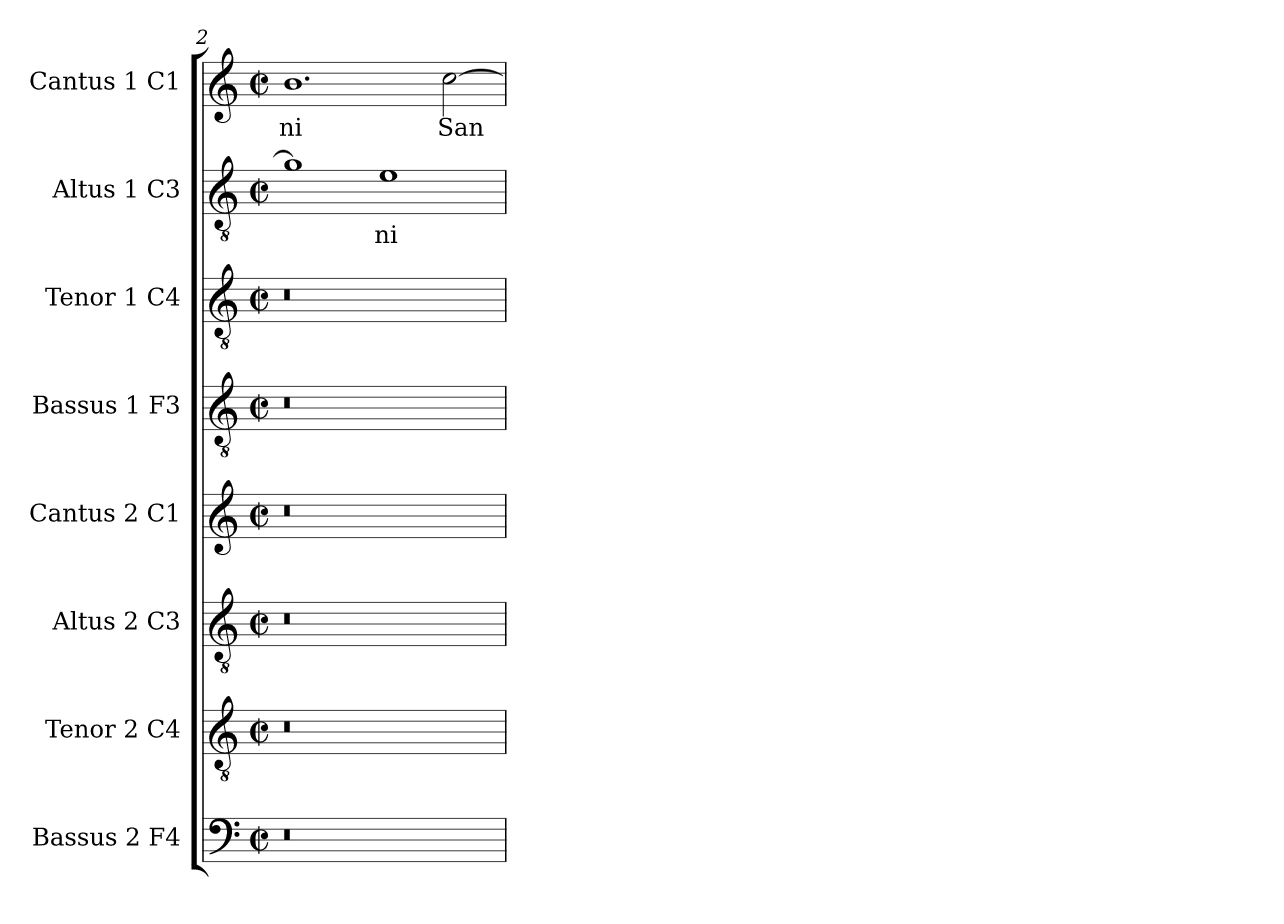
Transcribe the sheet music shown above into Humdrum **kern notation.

**kern	**kern	**kern	**kern	**kern	**kern	**kern	**text	**kern	**text
*part8	*part7	*part6	*part5	*part4	*part3	*part2	*part2	*part1	*part1
*staff8	*staff7	*staff6	*staff5	*staff4	*staff3	*staff2	*staff2	*staff1	*staff1
*I"Bassus 2  F4	*I"Tenor 2  C4	*I"Altus 2  C3	*I"Cantus 2  C1	*I"Bassus 1  F3	*I"Tenor 1  C4	*I"Altus 1  C3	*	*I"Cantus 1  C1	*
*I'B2	*I'T2	*I'A2	*I'C2	*I'B1	*I'T1	*I'A1	*	*I'C1	*
*clefF4	*clefGv2	*clefGv2	*clefG2	*clefGv2	*clefGv2	*clefGv2	*	*clefG2	*
*M2/2	*M2/2	*M2/2	*M2/2	*M2/2	*M2/2	*M2/2	*	*M2/2	*
*met(c|)	*met(c|)	*met(c|)	*met(c|)	*met(c|)	*met(c|)	*met(c|)	*	*met(c|)	*
=2	=2	=2	=2	=2	=2	=2	=2	=2	=2
!	!	!	!	!	!	!	!	!	!LO:LY:b:cj
0r	0r	0r	0r	0r	0r	1g]	.	1.b	-ni
!	!	!	!	!	!	!	!LO:LY:b:cj	!	!
.	.	.	.	.	.	1e	-ni	.	.
!	!	!	!	!	!	!	!	!	!LO:LY:b:cj
.	.	.	.	.	.	.	.	[>2cc\	San-
=	=	=	=	=	=	=	=	=	=
*-	*-	*-	*-	*-	*-	*-	*-	*-	*-
